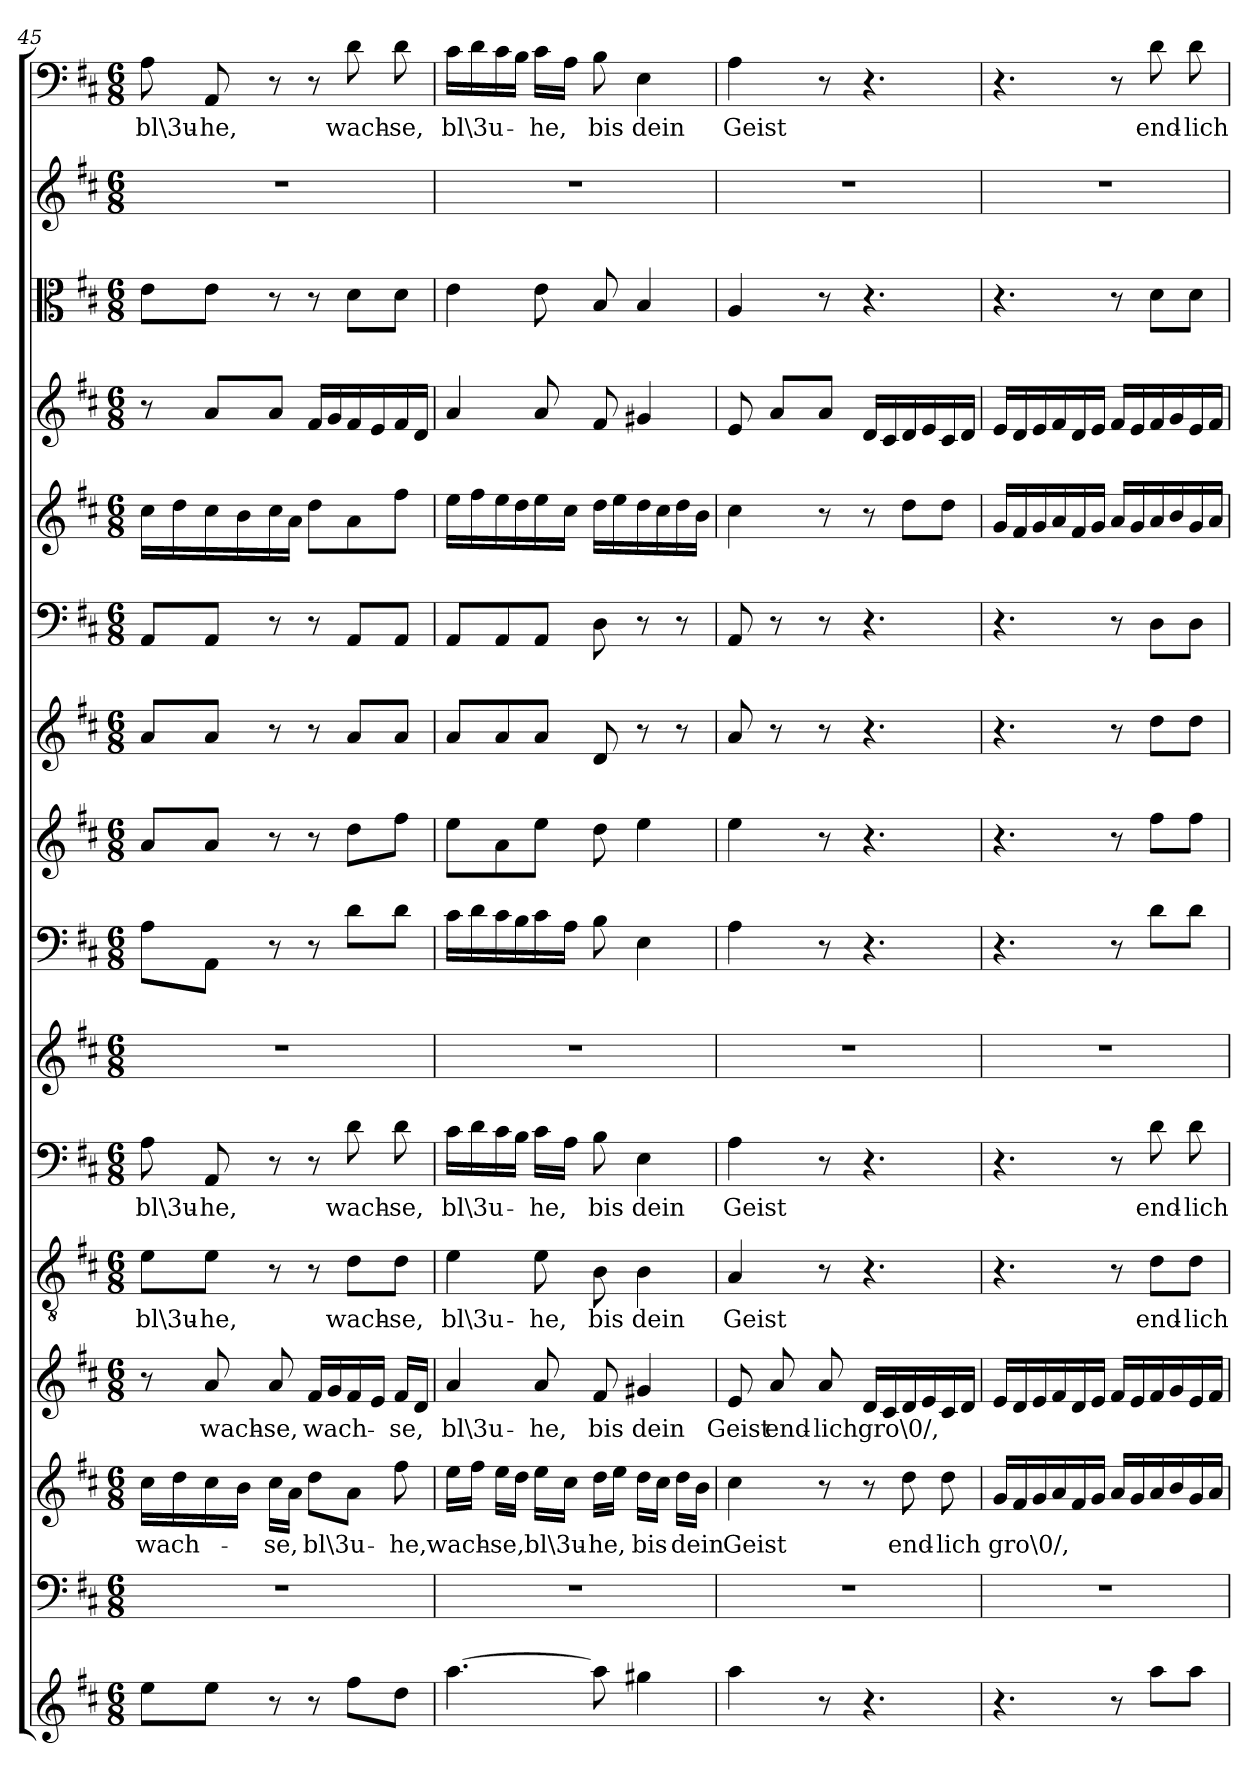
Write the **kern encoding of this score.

**kern	**kern	**kern	**text	**kern	**text	**kern	**text	**kern	**text	**kern	**kern	**kern	**kern	**kern	**kern	**kern	**kern	**kern	**kern	**text
*part16	*part15	*part14	*part14	*part13	*part13	*part12	*part12	*part11	*part11	*part10	*part9	*part8	*part7	*part6	*part5	*part4	*part3	*part2	*part1	*part1
*staff16	*staff15	*staff14	*staff14	*staff13	*staff13	*staff12	*staff12	*staff11	*staff11	*staff10	*staff9	*staff8	*staff7	*staff6	*staff5	*staff4	*staff3	*staff2	*staff1	*staff1
*clefG2	*clefF4	*clefG2	*	*clefG2	*	*clefGv2	*	*clefF4	*	*clefG2	*clefF4	*clefG2	*clefG2	*clefF4	*clefG2	*clefG2	*clefC3	*clefG2	*clefF4	*
*k[f#c#]	*k[f#c#]	*k[f#c#]	*	*k[f#c#]	*	*k[f#c#]	*	*k[f#c#]	*	*k[f#c#]	*k[f#c#]	*k[f#c#]	*k[f#c#]	*k[f#c#]	*k[f#c#]	*k[f#c#]	*k[f#c#]	*k[f#c#]	*k[f#c#]	*
*D:	*D:	*D:	*	*D:	*	*D:	*	*D:	*	*D:	*D:	*D:	*D:	*D:	*D:	*D:	*D:	*D:	*D:	*
*M6/8	*M6/8	*M6/8	*	*M6/8	*	*M6/8	*	*M6/8	*	*M6/8	*M6/8	*M6/8	*M6/8	*M6/8	*M6/8	*M6/8	*M6/8	*M6/8	*M6/8	*
=45	=45	=45	=45	=45	=45	=45	=45	=45	=45	=45	=45	=45	=45	=45	=45	=45	=45	=45	=45	=45
8ee\L	2.r	16cc#\LL	wach-	8r	.	8e\L	bl\3u-	8A\	bl\3u-	2.r	8A\L	8a/L	8a/L	8AA/L	16cc#\LL	8r	8e\L	2.r	8A\	bl\3u-
.	.	16dd\	.	.	.	.	.	.	.	.	.	.	.	.	16dd\	.	.	.	.	.
8ee\J	.	16cc#\	.	8a/	wach-	8e\J	-he,	8AA/	-he,	.	8AA\J	8a/J	8a/J	8AA/J	16cc#\	8a/L	8e\J	.	8AA/	-he,
.	.	16b\JJ	.	.	.	.	.	.	.	.	.	.	.	.	16b\	.	.	.	.	.
8r	.	16cc#\LL	-se,	8a/	-se,	8r	.	8r	.	.	8r	8r	8r	8r	16cc#\	8a/J	8r	.	8r	.
.	.	16a\JJ	.	.	.	.	.	.	.	.	.	.	.	.	16a\JJ	.	.	.	.	.
8r	.	8dd\L	bl\3u-	16f#/LL	wach-	8r	.	8r	.	.	8r	8r	8r	8r	8dd\L	16f#/LL	8r	.	8r	.
.	.	.	.	16g/	.	.	.	.	.	.	.	.	.	.	.	16g/	.	.	.	.
8ff#\L	.	8a\J	.	16f#/	.	8d\L	wach-	8d\	wach-	.	8d\L	8dd\L	8a/L	8AA/L	8a\	16f#/	8d\L	.	8d\	wach-
.	.	.	.	16e/JJ	.	.	.	.	.	.	.	.	.	.	.	16e/	.	.	.	.
8dd\J	.	8ff#\	-he,	16f#/LL	-se,	8d\J	-se,	8d\	-se,	.	8d\J	8ff#\J	8a/J	8AA/J	8ff#\J	16f#/	8d\J	.	8d\	-se,
.	.	.	.	16d/JJ	.	.	.	.	.	.	.	.	.	.	.	16d/JJ	.	.	.	.
=46	=46	=46	=46	=46	=46	=46	=46	=46	=46	=46	=46	=46	=46	=46	=46	=46	=46	=46	=46	=46
[4.aa\	2.r	16ee\LL	wach-	4a/	bl\3u-	4e\	bl\3u-	16c#\LL	bl\3u-	2.r	16c#\LL	8ee\L	8a/L	8AA/L	16ee\LL	4a/	4e\	2.r	16c#\LL	bl\3u-
.	.	16ff#\JJ	.	.	.	.	.	16d\	.	.	16d\	.	.	.	16ff#\	.	.	.	16d\	.
.	.	16ee\LL	-se,	.	.	.	.	16c#\	.	.	16c#\	8a\	8a/	8AA/	16ee\	.	.	.	16c#\	.
.	.	16dd\JJ	.	.	.	.	.	16B\JJ	.	.	16B\	.	.	.	16dd\	.	.	.	16B\JJ	.
.	.	16ee\LL	bl\3u-	8a/	-he,	8e\	-he,	16c#\LL	-he,	.	16c#\	8ee\J	8a/J	8AA/J	16ee\	8a/	8e\	.	16c#\LL	-he,
.	.	16cc#\JJ	.	.	.	.	.	16A\JJ	.	.	16A\JJ	.	.	.	16cc#\JJ	.	.	.	16A\JJ	.
8aa\]	.	16dd\LL	-he,	8f#/	bis	8B\	bis	8B\	bis	.	8B\	8dd\	8d/	8D\	16dd\LL	8f#/	8B/	.	8B\	bis
.	.	16ee\JJ	.	.	.	.	.	.	.	.	.	.	.	.	16ee\	.	.	.	.	.
4gg#X\	.	16dd\LL	bis	4g#X/	dein	4B\	dein	4E\	dein	.	4E\	4ee\	8r	8r	16dd\	4g#X/	4B/	.	4E\	dein
.	.	16cc#\JJ	.	.	.	.	.	.	.	.	.	.	.	.	16cc#\	.	.	.	.	.
.	.	16dd\LL	dein	.	.	.	.	.	.	.	.	.	8r	8r	16dd\	.	.	.	.	.
.	.	16b\JJ	.	.	.	.	.	.	.	.	.	.	.	.	16b\JJ	.	.	.	.	.
=47	=47	=47	=47	=47	=47	=47	=47	=47	=47	=47	=47	=47	=47	=47	=47	=47	=47	=47	=47	=47
4aa\	2.r	4cc#\	Geist	8e/	Geist	4A/	Geist	4A\	Geist	2.r	4A\	4ee\	8a/	8AA/	4cc#\	8e/	4A/	2.r	4A\	Geist
.	.	.	.	8a/	end-	.	.	.	.	.	.	.	8r	8r	.	8a/L	.	.	.	.
8r	.	8r	.	8a/	-lich	8r	.	8r	.	.	8r	8r	8r	8r	8r	8a/J	8r	.	8r	.
4.r	.	8r	.	16d/LL	gro\0/,	4.r	.	4.r	.	.	4.r	4.r	4.r	4.r	8r	16d/LL	4.r	.	4.r	.
.	.	.	.	16c#/	.	.	.	.	.	.	.	.	.	.	.	16c#/	.	.	.	.
.	.	8dd\	end-	16d/	.	.	.	.	.	.	.	.	.	.	8dd\L	16d/	.	.	.	.
.	.	.	.	16e/	.	.	.	.	.	.	.	.	.	.	.	16e/	.	.	.	.
.	.	8dd\	-lich	16c#/	.	.	.	.	.	.	.	.	.	.	8dd\J	16c#/	.	.	.	.
.	.	.	.	16d/JJ	.	.	.	.	.	.	.	.	.	.	.	16d/JJ	.	.	.	.
=48	=48	=48	=48	=48	=48	=48	=48	=48	=48	=48	=48	=48	=48	=48	=48	=48	=48	=48	=48	=48
4.r	2.r	16g/LL	gro\0/,	16e/LL	.	4.r	.	4.r	.	2.r	4.r	4.r	4.r	4.r	16g/LL	16e/LL	4.r	2.r	4.r	.
.	.	16f#/	.	16d/	.	.	.	.	.	.	.	.	.	.	16f#/	16d/	.	.	.	.
.	.	16g/	.	16e/	.	.	.	.	.	.	.	.	.	.	16g/	16e/	.	.	.	.
.	.	16a/	.	16f#/	.	.	.	.	.	.	.	.	.	.	16a/	16f#/	.	.	.	.
.	.	16f#/	.	16d/	.	.	.	.	.	.	.	.	.	.	16f#/	16d/	.	.	.	.
.	.	16g/JJ	.	16e/JJ	.	.	.	.	.	.	.	.	.	.	16g/JJ	16e/JJ	.	.	.	.
8r	.	16a/LL	.	16f#/LL	.	8r	.	8r	.	.	8r	8r	8r	8r	16a/LL	16f#/LL	8r	.	8r	.
.	.	16g/	.	16e/	.	.	.	.	.	.	.	.	.	.	16g/	16e/	.	.	.	.
8aa\L	.	16a/	.	16f#/	.	8d\L	end-	8d\	end-	.	8d\L	8ff#\L	8dd\L	8D\L	16a/	16f#/	8d\L	.	8d\	end-
.	.	16b/	.	16g/	.	.	.	.	.	.	.	.	.	.	16b/	16g/	.	.	.	.
8aa\J	.	16g/	.	16e/	.	8d\J	-lich	8d\	-lich	.	8d\J	8ff#\J	8dd\J	8D\J	16g/	16e/	8d\J	.	8d\	-lich
.	.	16a/JJ	.	16f#/JJ	.	.	.	.	.	.	.	.	.	.	16a/JJ	16f#/JJ	.	.	.	.
=	=	=	=	=	=	=	=	=	=	=	=	=	=	=	=	=	=	=	=	=
*-	*-	*-	*-	*-	*-	*-	*-	*-	*-	*-	*-	*-	*-	*-	*-	*-	*-	*-	*-	*-
